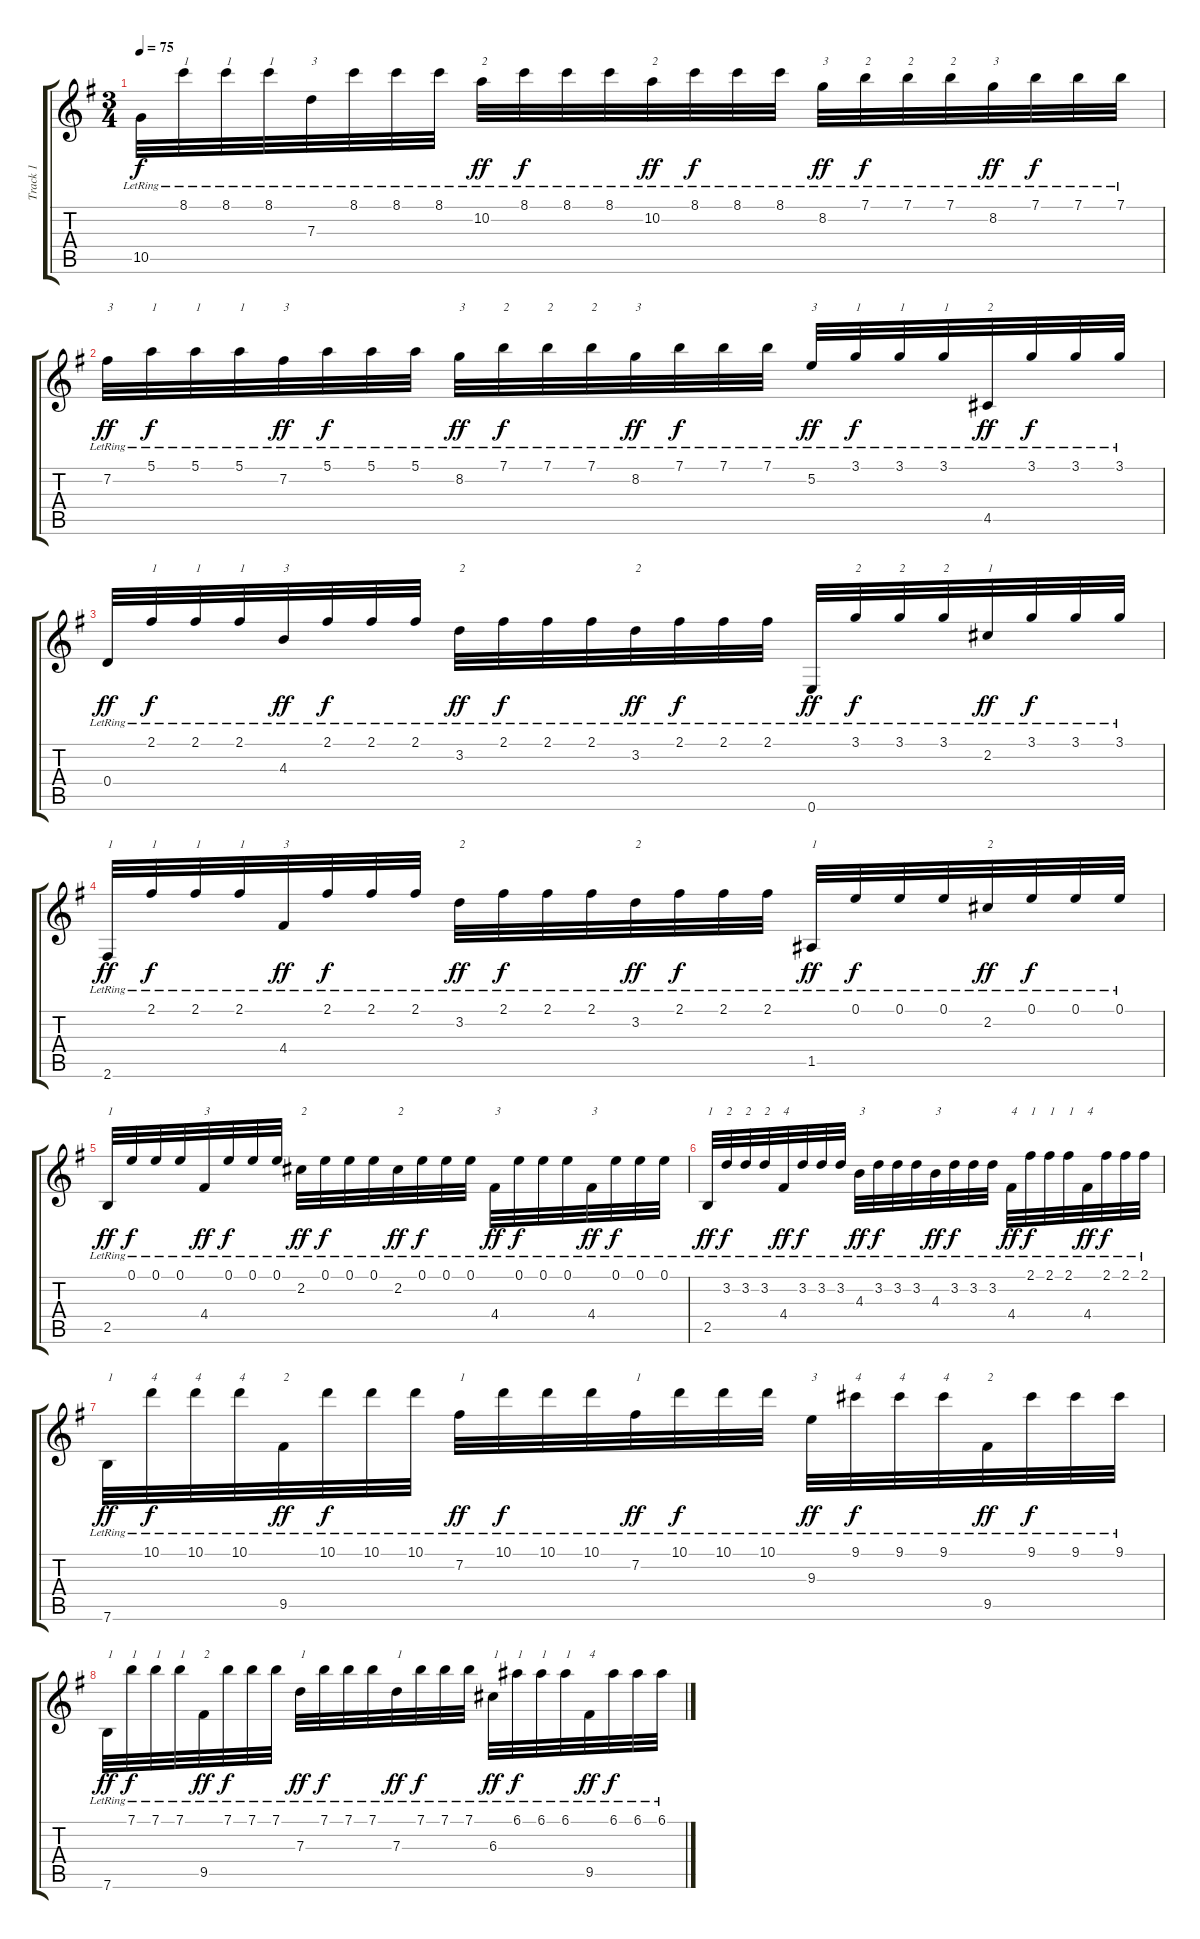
\track ("Track 1" "Track 1") {instrument acousticguitarnylon}
\staff {score tabs}
\tuning (E4 B3 G3 D3 A2 E2) {hide}
\ts (3 4)
\tempo 75
\clef g2
\ks g
10.5{lr}.32{dy f} 8.1{lr}.32{txt "1"} 8.1{lr}.32{txt "1"} 8.1{lr}.32{txt "1"} 7.3{lr}.32{txt "3"} 8.1{lr}.32 8.1{lr}.32 8.1{lr}.32 10.2{lr}.32{txt "2" dy ff} 8.1{lr}.32{dy f} 8.1{lr}.32 8.1{lr}.32 10.2{lr}.32{txt "2" dy ff} 8.1{lr}.32{dy f} 8.1{lr}.32 8.1{lr}.32 8.2{lr}.32{txt "3" dy ff} 7.1{lr}.32{txt "2" dy f} 7.1{lr}.32{txt "2"} 7.1{lr}.32{txt "2"} 8.2{lr}.32{txt "3" dy ff} 7.1{lr}.32{dy f} 7.1{lr}.32 7.1{lr}.32 |
7.2{lr}.32{txt "3" dy ff} 5.1{lr}.32{txt "1" dy f} 5.1{lr}.32{txt "1"} 5.1{lr}.32{txt "1"} 7.2{lr}.32{txt "3" dy ff} 5.1{lr}.32{dy f} 5.1{lr}.32 5.1{lr}.32 8.2{lr}.32{txt "3" dy ff} 7.1{lr}.32{txt "2" dy f} 7.1{lr}.32{txt "2"} 7.1{lr}.32{txt "2"} 8.2{lr}.32{txt "3" dy ff} 7.1{lr}.32{dy f} 7.1{lr}.32 7.1{lr}.32 5.2{lr}.32{txt "3" dy ff} 3.1{lr}.32{txt "1" dy f} 3.1{lr}.32{txt "1"} 3.1{lr}.32{txt "1"} 4.5{lr}.32{txt "2" dy ff} 3.1{lr}.32{dy f} 3.1{lr}.32 3.1{lr}.32 |
0.4{lr}.32{dy ff} 2.1{lr}.32{txt "1" dy f} 2.1{lr}.32{txt "1"} 2.1{lr}.32{txt "1"} 4.3{lr}.32{txt "3" dy ff} 2.1{lr}.32{dy f} 2.1{lr}.32 2.1{lr}.32 3.2{lr}.32{txt "2" dy ff} 2.1{lr}.32{dy f} 2.1{lr}.32 2.1{lr}.32 3.2{lr}.32{txt "2" dy ff} 2.1{lr}.32{dy f} 2.1{lr}.32 2.1{lr}.32 0.6{lr}.32{dy ff} 3.1{lr}.32{txt "2" dy f} 3.1{lr}.32{txt "2"} 3.1{lr}.32{txt "2"} 2.2{lr}.32{txt "1" dy ff} 3.1{lr}.32{dy f} 3.1{lr}.32 3.1{lr}.32 |
2.6{lr}.32{txt "1" dy ff} 2.1{lr}.32{txt "1" dy f} 2.1{lr}.32{txt "1"} 2.1{lr}.32{txt "1"} 4.4{lr}.32{txt "3" dy ff} 2.1{lr}.32{dy f} 2.1{lr}.32 2.1{lr}.32 3.2{lr}.32{txt "2" dy ff} 2.1{lr}.32{dy f} 2.1{lr}.32 2.1{lr}.32 3.2{lr}.32{txt "2" dy ff} 2.1{lr}.32{dy f} 2.1{lr}.32 2.1{lr}.32 1.5{lr}.32{txt "1" dy ff} 0.1{lr}.32{dy f} 0.1{lr}.32 0.1{lr}.32 2.2{lr}.32{txt "2" dy ff} 0.1{lr}.32{dy f} 0.1{lr}.32 0.1{lr}.32 |
2.5{lr}.32{txt "1" dy ff} 0.1{lr}.32{dy f} 0.1{lr}.32 0.1{lr}.32 4.4{lr}.32{txt "3" dy ff} 0.1{lr}.32{dy f} 0.1{lr}.32 0.1{lr}.32 2.2{lr}.32{txt "2" dy ff} 0.1{lr}.32{dy f} 0.1{lr}.32 0.1{lr}.32 2.2{lr}.32{txt "2" dy ff} 0.1{lr}.32{dy f} 0.1{lr}.32 0.1{lr}.32 4.4{lr}.32{txt "3" dy ff} 0.1{lr}.32{dy f} 0.1{lr}.32 0.1{lr}.32 4.4{lr}.32{txt "3" dy ff} 0.1{lr}.32{dy f} 0.1{lr}.32 0.1{lr}.32 |
2.5{lr}.32{txt "1" dy ff} 3.2{lr}.32{txt "2" dy f} 3.2{lr}.32{txt "2"} 3.2{lr}.32{txt "2"} 4.4{lr}.32{txt "4" dy ff} 3.2{lr}.32{dy f} 3.2{lr}.32 3.2{lr}.32 4.3{lr}.32{txt "3" dy ff} 3.2{lr}.32{dy f} 3.2{lr}.32 3.2{lr}.32 4.3{lr}.32{txt "3" dy ff} 3.2{lr}.32{dy f} 3.2{lr}.32 3.2{lr}.32 4.4{lr}.32{txt "4" dy ff} 2.1{lr}.32{txt "1" dy f} 2.1{lr}.32{txt "1"} 2.1{lr}.32{txt "1"} 4.4{lr}.32{txt "4" dy ff} 2.1{lr}.32{dy f} 2.1{lr}.32 2.1{lr}.32 |
7.6{lr}.32{txt "1" dy ff} 10.1{lr}.32{txt "4" dy f} 10.1{lr}.32{txt "4"} 10.1{lr}.32{txt "4"} 9.5{lr}.32{txt "2" dy ff} 10.1{lr}.32{dy f} 10.1{lr}.32 10.1{lr}.32 7.2{lr}.32{txt "1" dy ff} 10.1{lr}.32{dy f} 10.1{lr}.32 10.1{lr}.32 7.2{lr}.32{txt "1" dy ff} 10.1{lr}.32{dy f} 10.1{lr}.32 10.1{lr}.32 9.3{lr}.32{txt "3" dy ff} 9.1{lr}.32{txt "4" dy f} 9.1{lr}.32{txt "4"} 9.1{lr}.32{txt "4"} 9.5{lr}.32{txt "2" dy ff} 9.1{lr}.32{dy f} 9.1{lr}.32 9.1{lr}.32 |
7.6{lr}.32{txt "1" dy ff} 7.1{lr}.32{txt "1" dy f} 7.1{lr}.32{txt "1"} 7.1{lr}.32{txt "1"} 9.5{lr}.32{txt "2" dy ff} 7.1{lr}.32{dy f} 7.1{lr}.32 7.1{lr}.32 7.3{lr}.32{txt "1" dy ff} 7.1{lr}.32{dy f} 7.1{lr}.32 7.1{lr}.32 7.3{lr}.32{txt "1" dy ff} 7.1{lr}.32{dy f} 7.1{lr}.32 7.1{lr}.32 6.3{lr}.32{txt "1" dy ff} 6.1{lr}.32{txt "1" dy f} 6.1{lr}.32{txt "1"} 6.1{lr}.32{txt "1"} 9.5{lr}.32{txt "4" dy ff} 6.1{lr}.32{dy f} 6.1{lr}.32 6.1{lr}.32
